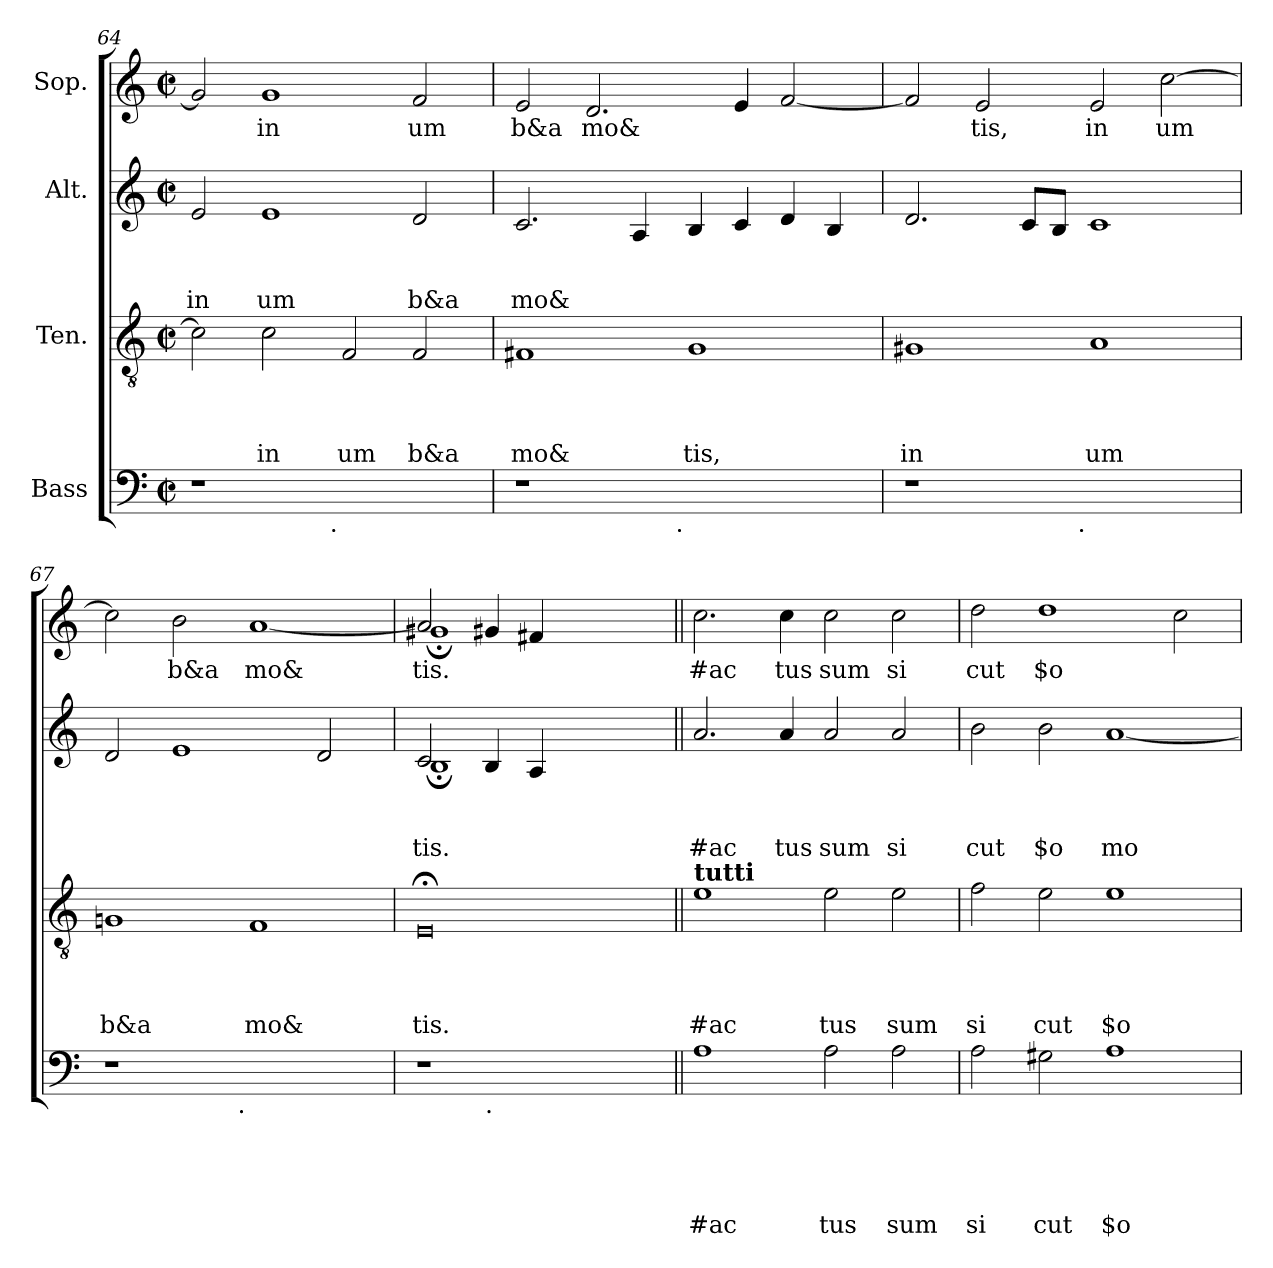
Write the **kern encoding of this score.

**kern	**text	**text	**text	**text	**text	**kern	**text	**text	**text	**text	**kern	**text	**text	**text	**kern	**text
*part4	*part4	*part4	*part4	*part4	*part4	*part3	*part3	*part3	*part3	*part3	*part2	*part2	*part2	*part2	*part1	*part1
*staff4	*staff4	*staff4	*staff4	*staff4	*staff4	*staff3	*staff3	*staff3	*staff3	*staff3	*staff2	*staff2	*staff2	*staff2	*staff1	*staff1
*I"Bass	*	*	*	*	*	*I"Ten.	*	*	*	*	*I"Alt.	*	*	*	*I"Sop.	*
*clefF4	*	*	*	*	*	*clefGv2	*	*	*	*	*clefG2	*	*	*	*clefG2	*
*k[]	*	*	*	*	*	*k[]	*	*	*	*	*k[]	*	*	*	*k[]	*
*C:	*	*	*	*	*	*C:	*	*	*	*	*C:	*	*	*	*C:	*
*M2/2	*	*	*	*	*	*M2/2	*	*	*	*	*M2/2	*	*	*	*M2/2	*
*met(c|)	*	*	*	*	*	*met(c|)	*	*	*	*	*met(c|)	*	*	*	*met(c|)	*
=64	=64	=64	=64	=64	=64	=64	=64	=64	=64	=64	=64	=64	=64	=64	=64	=64
!	!	!	!	!	!	!	!	!	!	!	!	!	!	!LO:LY:b	!	!
*^	*	*	*	*	*	*	*	*	*	*	*	*	*	*	*	*
1r	2ryy	.	.	.	.	.	2c\]	.	.	.	.	2e/	.	.	in	2g/]	.
!	!	!	!	!	!	!	!	!	!	!	!LO:LY:b	!	!	!	!LO:LY:b	!	!LO:LY:b
.	4...ryy	.	.	.	.	.	2c\	.	.	.	in	1e	.	.	um	1g	in
!	!LO:TX:b:t=.	!	!	!	!	!	!	!	!	!	!	!	!	!	!	!	!
.	1ryy	.	.	.	.	.	.	.	.	.	.	.	.	.	.	.	.
!	!	!	!	!	!	!	!	!	!	!	!LO:LY:b	!	!	!	!	!	!
1ryy	.	.	.	.	.	.	2F/	.	.	.	um	.	.	.	.	.	.
!	!	!	!	!	!	!	!	!	!	!	!LO:LY:b	!	!	!	!LO:LY:b	!	!LO:LY:b
.	.	.	.	.	.	.	2F/	.	.	.	b&a	2d/	.	.	b&a	2f/	um
.	32ryy	.	.	.	.	.	.	.	.	.	.	.	.	.	.	.	.
!!LO:LB:g=z
=65	=65	=65	=65	=65	=65	=65	=65	=65	=65	=65	=65	=65	=65	=65	=65	=65	=65
!	!	!	!	!	!	!	!	!	!	!	!LO:LY:b	!	!	!	!LO:LY:b	!	!LO:LY:b
1r	2ryy	.	.	.	.	.	1F#X	.	.	.	mo&	2.c/	.	.	mo&	2e/	b&a
!	!	!	!	!	!	!	!	!	!	!	!	!	!	!	!	!	!LO:LY:b
.	4...ryy	.	.	.	.	.	.	.	.	.	.	.	.	.	.	2.d/	mo&
.	.	.	.	.	.	.	.	.	.	.	.	4A/	.	.	.	.	.
!	!LO:TX:b:t=.	!	!	!	!	!	!	!	!	!	!	!	!	!	!	!	!
.	1ryy	.	.	.	.	.	.	.	.	.	.	.	.	.	.	.	.
!	!	!	!	!	!	!	!	!	!	!	!LO:LY:b	!	!	!	!	!	!
1ryy	.	.	.	.	.	.	1G	.	.	.	tis,	4B/	.	.	.	.	.
.	.	.	.	.	.	.	.	.	.	.	.	4c/	.	.	.	4e/	.
.	.	.	.	.	.	.	.	.	.	.	.	4d/	.	.	.	[<2f/	.
.	.	.	.	.	.	.	.	.	.	.	.	4B/	.	.	.	.	.
.	32ryy	.	.	.	.	.	.	.	.	.	.	.	.	.	.	.	.
=66	=66	=66	=66	=66	=66	=66	=66	=66	=66	=66	=66	=66	=66	=66	=66	=66	=66
!	!	!	!	!	!	!	!	!	!	!	!LO:LY:b	!	!	!	!	!	!
1r	2ryy	.	.	.	.	.	1G#X	.	.	.	in	2.d/	.	.	.	2f/]	.
!	!	!	!	!	!	!	!	!	!	!	!	!	!	!	!	!	!LO:LY:b
.	4...ryy	.	.	.	.	.	.	.	.	.	.	.	.	.	.	2e/	tis,
.	.	.	.	.	.	.	.	.	.	.	.	8c/L	.	.	.	.	.
.	.	.	.	.	.	.	.	.	.	.	.	8B/J	.	.	.	.	.
!	!LO:TX:b:t=.	!	!	!	!	!	!	!	!	!	!	!	!	!	!	!	!
.	1ryy	.	.	.	.	.	.	.	.	.	.	.	.	.	.	.	.
!	!	!	!	!	!	!	!	!	!	!	!LO:LY:b	!	!	!	!	!	!LO:LY:b
1ryy	.	.	.	.	.	.	1A	.	.	.	um	1c	.	.	.	2e/	in
!	!	!	!	!	!	!	!	!	!	!	!	!	!	!	!	!	!LO:LY:b
.	.	.	.	.	.	.	.	.	.	.	.	.	.	.	.	[>2cc\	um
.	32ryy	.	.	.	.	.	.	.	.	.	.	.	.	.	.	.	.
=67	=67	=67	=67	=67	=67	=67	=67	=67	=67	=67	=67	=67	=67	=67	=67	=67	=67
!	!	!	!	!	!	!	!	!	!	!	!LO:LY:b	!	!	!	!	!	!
1r	2ryy	.	.	.	.	.	1Gn	.	.	.	b&a	2d/	.	.	.	2cc\]	.
!	!	!	!	!	!	!	!	!	!	!	!	!	!	!	!	!	!LO:LY:b
.	4...ryy	.	.	.	.	.	.	.	.	.	.	1e	.	.	.	2b\	b&a
!	!LO:TX:b:t=.	!	!	!	!	!	!	!	!	!	!	!	!	!	!	!	!
.	1ryy	.	.	.	.	.	.	.	.	.	.	.	.	.	.	.	.
!	!	!	!	!	!	!	!	!	!	!	!LO:LY:b	!	!	!	!	!	!LO:LY:b
1ryy	.	.	.	.	.	.	1F	.	.	.	mo&	.	.	.	.	[<1a	mo&
.	.	.	.	.	.	.	.	.	.	.	.	2d/	.	.	.	.	.
.	32ryy	.	.	.	.	.	.	.	.	.	.	.	.	.	.	.	.
=68	=68	=68	=68	=68	=68	=68	=68	=68	=68	=68	=68	=68	=68	=68	=68	=68	=68
!	!	!	!	!	!	!	!	!	!	!	!LO:LY:b	!	!	!	!LO:LY:b	!	!LO:LY:b
*	*	*	*	*	*	*	*	*	*	*	*	*^	*	*	*	*^	*
1r	2ryy	.	.	.	.	.	0E;	.	.	.	tis.	2c/	1B;	.	.	tis.	2a/]	1g#;	tis.
!	!LO:TX:b:t=.	!	!	!	!	!	!	!	!	!	!	!	!	!	!	!	!	!	!
.	1.ryy	.	.	.	.	.	.	.	.	.	.	4B/	.	.	.	.	4g#X/	.	.
.	.	.	.	.	.	.	.	.	.	.	.	4A/	.	.	.	.	4f#X/	.	.
1ryy	.	.	.	.	.	.	.	.	.	.	.	1ryy	1ryy	.	.	.	1ryy	1ryy	.
=69||	=69||	=69||	=69||	=69||	=69||	=69||	=69||	=69||	=69||	=69||	=69||	=69||	=69||	=69||	=69||	=69||	=69||	=69||	=69||
!	!	!	!	!	!	!	!	!	!	!	!	!	!	!	!	!	!LO:TX:a:B:t=tutti	!	!
!	!	!	!	!	!	!	!	!	!	!	!	!LO:TX:a:B:t=tutti	!	!	!	!	!	!	!
!	!	!	!	!	!	!	!LO:TX:a:B:t=tutti	!	!	!	!	!	!	!	!	!	!	!	!
!LO:TX:a:B:t=tutti	!	!	!	!	!	!	!	!	!	!	!	!	!	!	!	!	!	!	!
!	!	!	!	!	!	!LO:LY:b	!	!	!	!	!LO:LY:b	!	!	!	!	!LO:LY:b	!	!	!LO:LY:b
*	*	*	*	*	*	*	*	*	*	*	*	*v	*v	*	*	*	*	*	*
*v	*v	*	*	*	*	*	*	*	*	*	*	*	*	*	*	*v	*v	*
1A	.	.	.	.	#ac	1e	.	.	.	#ac	2.a/	.	.	#ac	2.cc\	#ac
!	!	!	!	!	!	!	!	!	!	!	!	!	!	!LO:LY:b	!	!LO:LY:b
.	.	.	.	.	.	.	.	.	.	.	4a/	.	.	tus	4cc\	tus
!	!	!	!	!	!LO:LY:b	!	!	!	!	!LO:LY:b	!	!	!	!LO:LY:b	!	!LO:LY:b
2A\	.	.	.	.	tus	2e\	.	.	.	tus	2a/	.	.	sum	2cc\	sum
!	!	!	!	!	!LO:LY:b	!	!	!	!	!LO:LY:b	!	!	!	!LO:LY:b	!	!LO:LY:b
2A\	.	.	.	.	sum	2e\	.	.	.	sum	2a/	.	.	si	2cc\	si
=70	=70	=70	=70	=70	=70	=70	=70	=70	=70	=70	=70	=70	=70	=70	=70	=70
!	!	!	!	!	!LO:LY:b	!	!	!	!	!LO:LY:b	!	!	!	!LO:LY:b	!	!LO:LY:b
2A\	.	.	.	.	si	2f\	.	.	.	si	2b\	.	.	cut	2dd\	cut
!	!	!	!	!	!LO:LY:b	!	!	!	!	!LO:LY:b	!	!	!	!LO:LY:b	!	!LO:LY:b
2G#X\	.	.	.	.	cut	2e\	.	.	.	cut	2b\	.	.	$o	1dd	$o
!	!	!	!	!	!LO:LY:b	!	!	!	!	!LO:LY:b	!	!	!	!LO:LY:b	!	!
1A	.	.	.	.	$o	1e	.	.	.	$o	[<1a	.	.	mo	.	.
.	.	.	.	.	.	.	.	.	.	.	.	.	.	.	2cc\	.
=	=	=	=	=	=	=	=	=	=	=	=	=	=	=	=	=
*-	*-	*-	*-	*-	*-	*-	*-	*-	*-	*-	*-	*-	*-	*-	*-	*-
